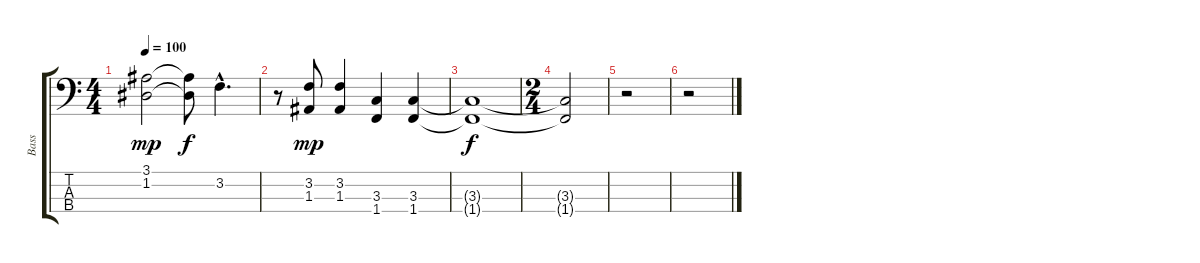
\track ("Bass" "Bass") {instrument electricbassfinger}
\staff {score tabs}
\tuning (G2 D2 A1 E1) {hide}
\ts (4 4)
\tempo 100
\clef f4
\ks c
(3.1 1.2).2{dy mp} (3.1{t} 1.2{t}).8{dy f} 3.2{hac}.4{d} |
r.8 (3.2 1.3).8{dy mp} (3.2 1.3).4 (3.3 1.4).4 (3.3 1.4).4 |
(3.3{t} 1.4{t}).1{dy f} |
\ts (2 4)
(3.3{t} 1.4{t}).2 |
r.2 |
r.2
